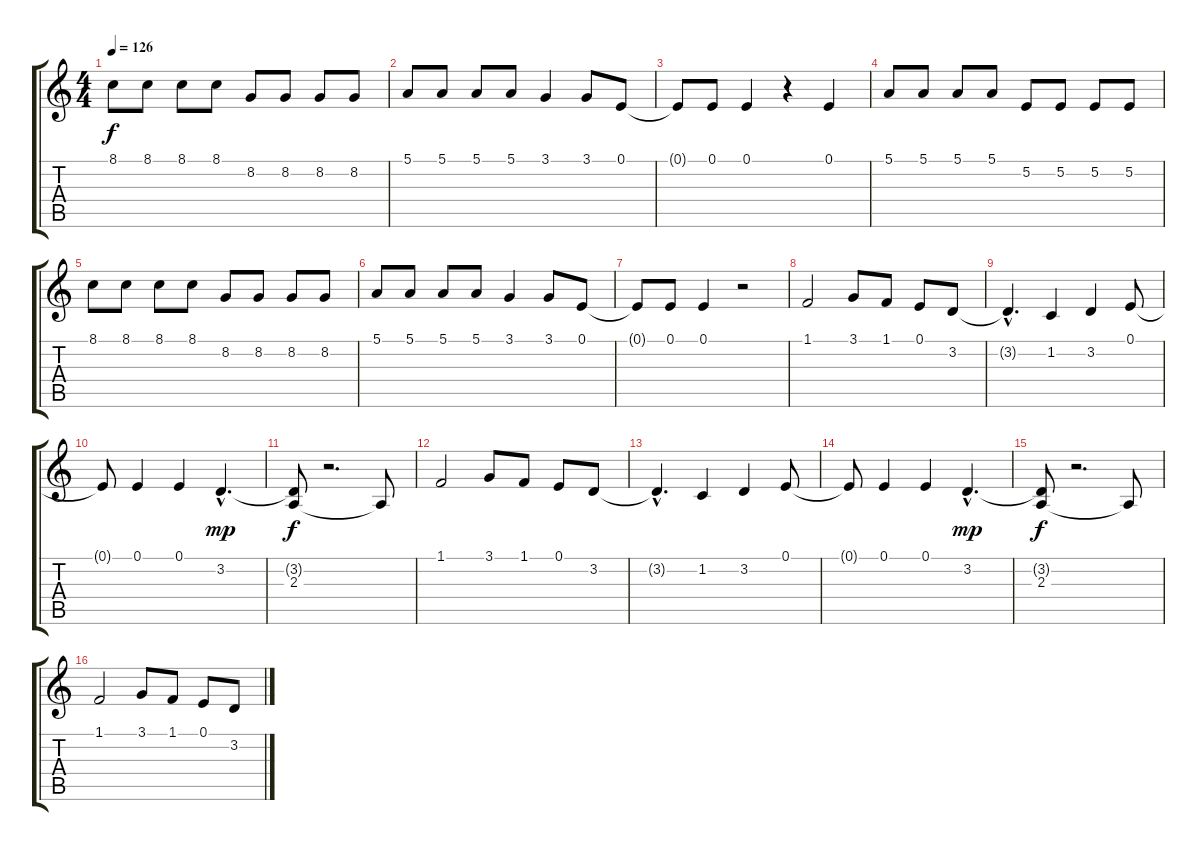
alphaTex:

\track "" {instrument voiceoohs}
\staff {score tabs}
\tuning (E4 B3 G3 D3 A2 E2) {hide}
\ts (4 4)
\tempo 126
\clef g2
\ks c
8.1.8{dy f} 8.1.8 8.1.8 8.1.8 8.2.8 8.2.8 8.2.8 8.2.8 |
5.1.8 5.1.8 5.1.8 5.1.8 3.1.4 3.1.8 0.1.8 |
0.1{t}.8 0.1.8 0.1.4 r.4 0.1.4 |
5.1.8 5.1.8 5.1.8 5.1.8 5.2.8 5.2.8 5.2.8 5.2.8 |
8.1.8 8.1.8 8.1.8 8.1.8 8.2.8 8.2.8 8.2.8 8.2.8 |
5.1.8 5.1.8 5.1.8 5.1.8 3.1.4 3.1.8 0.1.8 |
0.1{t}.8 0.1.8 0.1.4 r.2 |
1.1.2 3.1.8 1.1.8 0.1.8 3.2.8 |
3.2{hac t}.4{d} 1.2.4 3.2.4 0.1.8 |
0.1{t}.8 0.1.4 0.1.4 3.2{hac}.4{d dy mp} |
(3.2{t} 2.3).8{dy f} r.2{d} 2.3{t}.8 |
1.1.2 3.1.8 1.1.8 0.1.8 3.2.8 |
3.2{hac t}.4{d} 1.2.4 3.2.4 0.1.8 |
0.1{t}.8 0.1.4 0.1.4 3.2{hac}.4{d dy mp} |
(3.2{t} 2.3).8{dy f} r.2{d} 2.3{t}.8 |
1.1.2 3.1.8 1.1.8 0.1.8 3.2.8
